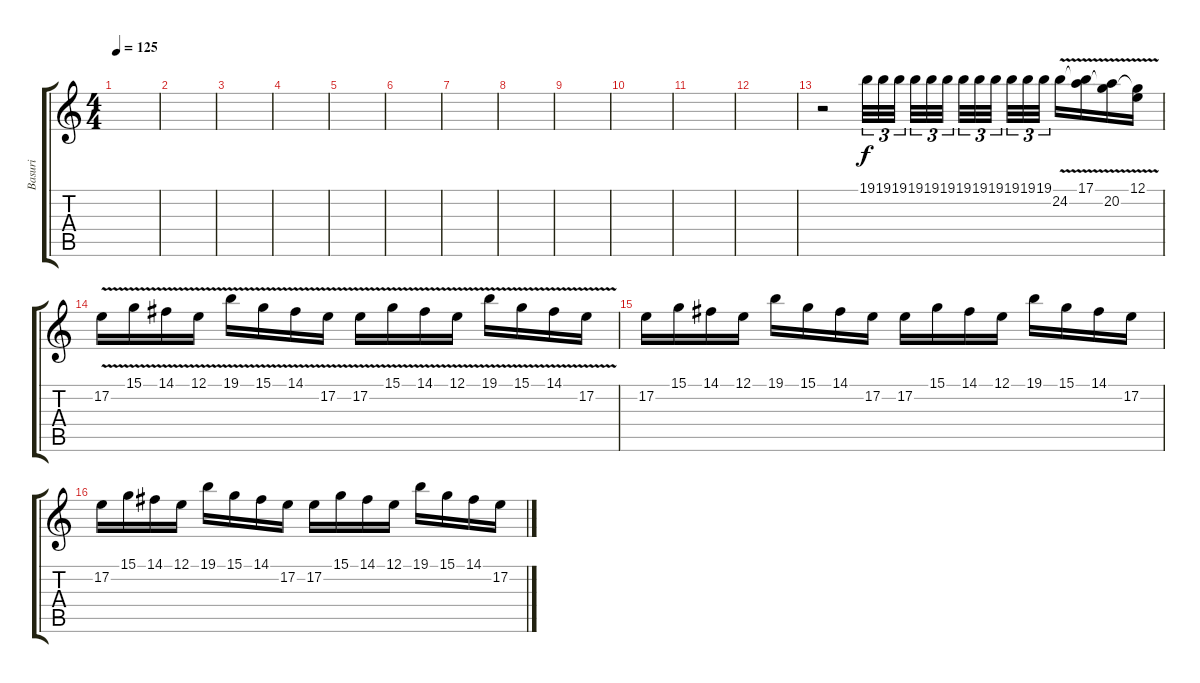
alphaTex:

\track ("Basuri" "Basuri") {instrument piccolo}
\staff {score tabs}
\tuning (E4 B3 G3 D3 A2 E2) {hide}
\ts (4 4)
\tempo 125
\clef g2
\ks c
|
|
|
|
|
|
|
|
|
|
|
|
r.2 19.1.32{tu (3 2)} 19.1.32{tu (3 2)} 19.1.32{tu (3 2) beam splitsecondary} 19.1.32{tu (3 2)} 19.1.32{tu (3 2)} 19.1.32{tu (3 2) beam splitsecondary} 19.1.32{tu (3 2)} 19.1.32{tu (3 2)} 19.1.32{tu (3 2) beam splitsecondary} 19.1.32{tu (3 2)} 19.1.32{tu (3 2)} 19.1.32{tu (3 2)} 24.2{v}.16 (17.1{v} 24.2{v t}).16 (17.1{v t} 20.2{v}).16 (12.1{v} 20.2{v t}).16 |
17.2{v}.16 15.1{v}.16 14.1{v}.16 12.1{v}.16 19.1{v}.16 15.1{v}.16 14.1{v}.16 17.2{v}.16 17.2{v}.16 15.1{v}.16 14.1{v}.16 12.1{v}.16 19.1{v}.16 15.1{v}.16 14.1{v}.16 17.2{v}.16 |
17.2.16 15.1.16 14.1.16 12.1.16 19.1.16 15.1.16 14.1.16 17.2.16 17.2.16 15.1.16 14.1.16 12.1.16 19.1.16 15.1.16 14.1.16 17.2.16 |
17.2.16 15.1.16 14.1.16 12.1.16 19.1.16 15.1.16 14.1.16 17.2.16 17.2.16 15.1.16 14.1.16 12.1.16 19.1.16 15.1.16 14.1.16 17.2.16
